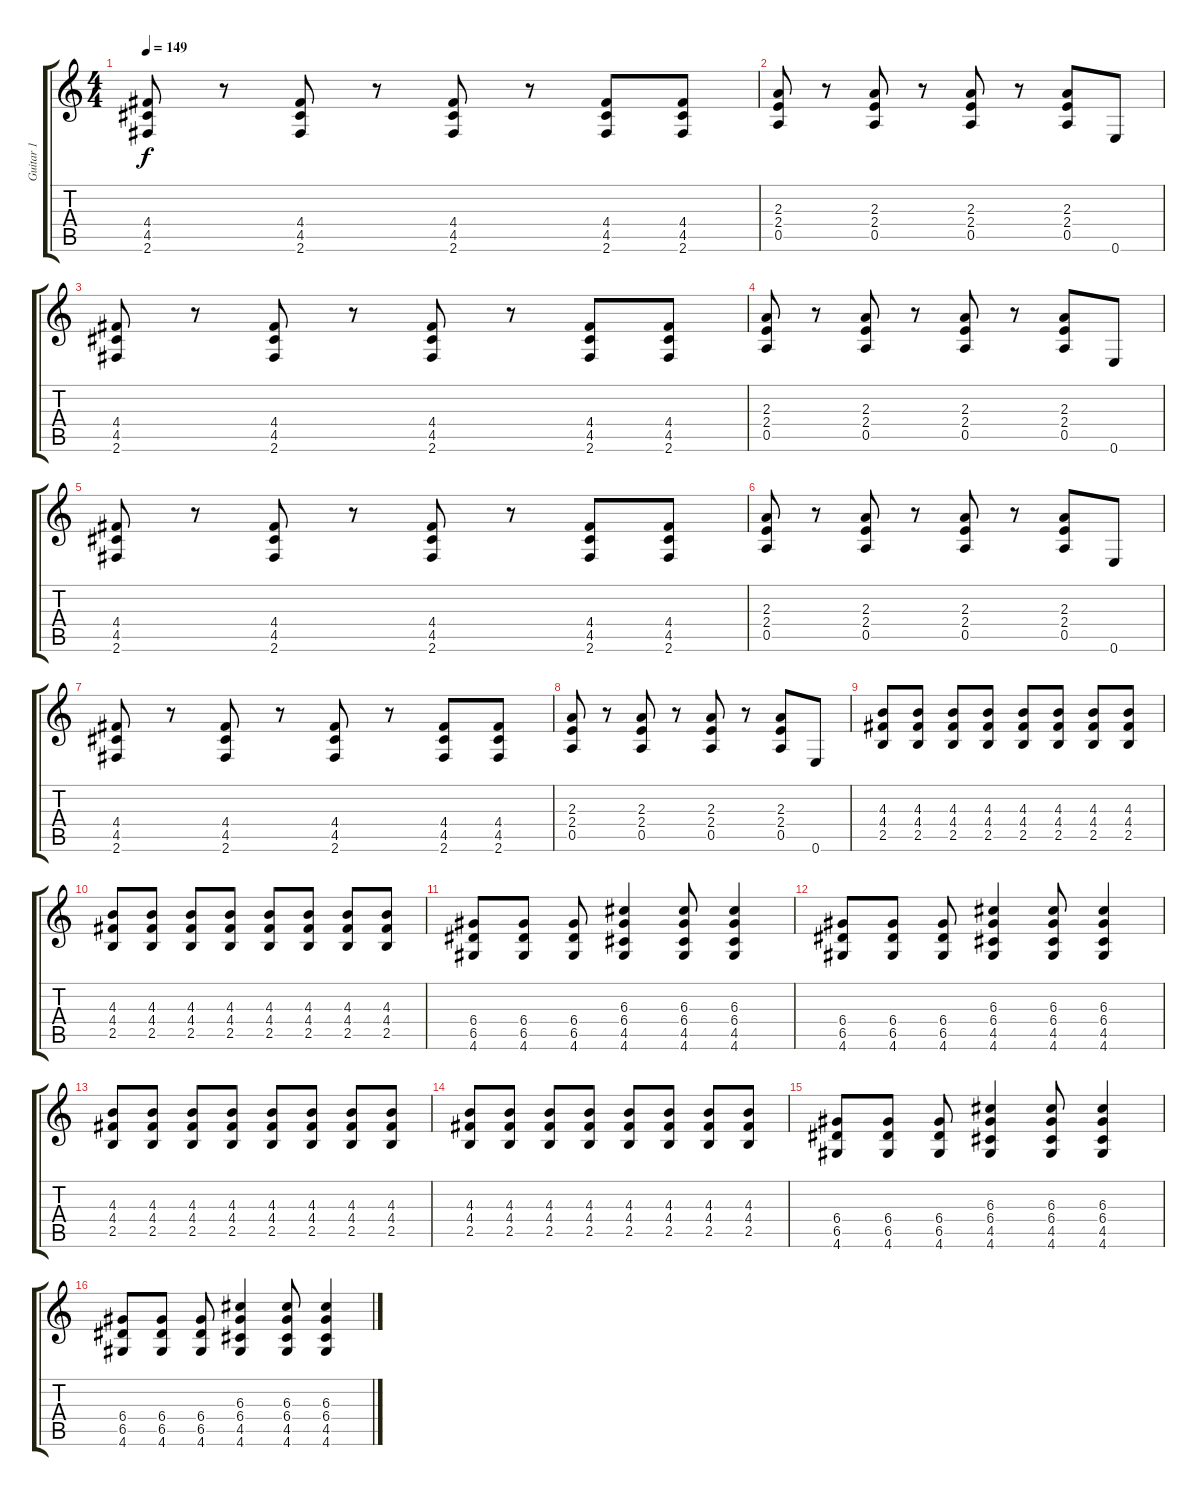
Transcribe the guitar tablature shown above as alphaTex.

\track ("Guitar 1" "Guitar 1") {instrument electricguitarclean}
\staff {score tabs}
\tuning (E4 B3 G3 D3 A2 E2) {hide}
\ts (4 4)
\tempo 149
\clef g2
\ks c
(4.4 4.5 2.6).8{dy f} r.8 (4.4 4.5 2.6).8 r.8 (4.4 4.5 2.6).8 r.8 (4.4 4.5 2.6).8 (4.4 4.5 2.6).8 |
(2.3 2.4 0.5).8 r.8 (2.3 2.4 0.5).8 r.8 (2.3 2.4 0.5).8 r.8 (2.3 2.4 0.5).8 0.6.8 |
(4.4 4.5 2.6).8 r.8 (4.4 4.5 2.6).8 r.8 (4.4 4.5 2.6).8 r.8 (4.4 4.5 2.6).8 (4.4 4.5 2.6).8 |
(2.3 2.4 0.5).8 r.8 (2.3 2.4 0.5).8 r.8 (2.3 2.4 0.5).8 r.8 (2.3 2.4 0.5).8 0.6.8 |
(4.4 4.5 2.6).8 r.8 (4.4 4.5 2.6).8 r.8 (4.4 4.5 2.6).8 r.8 (4.4 4.5 2.6).8 (4.4 4.5 2.6).8 |
(2.3 2.4 0.5).8 r.8 (2.3 2.4 0.5).8 r.8 (2.3 2.4 0.5).8 r.8 (2.3 2.4 0.5).8 0.6.8 |
(4.4 4.5 2.6).8 r.8 (4.4 4.5 2.6).8 r.8 (4.4 4.5 2.6).8 r.8 (4.4 4.5 2.6).8 (4.4 4.5 2.6).8 |
(2.3 2.4 0.5).8 r.8 (2.3 2.4 0.5).8 r.8 (2.3 2.4 0.5).8 r.8 (2.3 2.4 0.5).8 0.6.8 |
(4.3 4.4 2.5).8 (4.3 4.4 2.5).8 (4.3 4.4 2.5).8 (4.3 4.4 2.5).8 (4.3 4.4 2.5).8 (4.3 4.4 2.5).8 (4.3 4.4 2.5).8 (4.3 4.4 2.5).8 |
(4.3 4.4 2.5).8 (4.3 4.4 2.5).8 (4.3 4.4 2.5).8 (4.3 4.4 2.5).8 (4.3 4.4 2.5).8 (4.3 4.4 2.5).8 (4.3 4.4 2.5).8 (4.3 4.4 2.5).8 |
(6.4 6.5 4.6).8 (6.4 6.5 4.6).8 (6.4 6.5 4.6).8 (6.3 6.4 4.5 4.6).4 (6.3 6.4 4.5 4.6).8 (6.3 6.4 4.5 4.6).4 |
(6.4 6.5 4.6).8 (6.4 6.5 4.6).8 (6.4 6.5 4.6).8 (6.3 6.4 4.5 4.6).4 (6.3 6.4 4.5 4.6).8 (6.3 6.4 4.5 4.6).4 |
(4.3 4.4 2.5).8 (4.3 4.4 2.5).8 (4.3 4.4 2.5).8 (4.3 4.4 2.5).8 (4.3 4.4 2.5).8 (4.3 4.4 2.5).8 (4.3 4.4 2.5).8 (4.3 4.4 2.5).8 |
(4.3 4.4 2.5).8 (4.3 4.4 2.5).8 (4.3 4.4 2.5).8 (4.3 4.4 2.5).8 (4.3 4.4 2.5).8 (4.3 4.4 2.5).8 (4.3 4.4 2.5).8 (4.3 4.4 2.5).8 |
(6.4 6.5 4.6).8 (6.4 6.5 4.6).8 (6.4 6.5 4.6).8 (6.3 6.4 4.5 4.6).4 (6.3 6.4 4.5 4.6).8 (6.3 6.4 4.5 4.6).4 |
(6.4 6.5 4.6).8 (6.4 6.5 4.6).8 (6.4 6.5 4.6).8 (6.3 6.4 4.5 4.6).4 (6.3 6.4 4.5 4.6).8 (6.3 6.4 4.5 4.6).4
